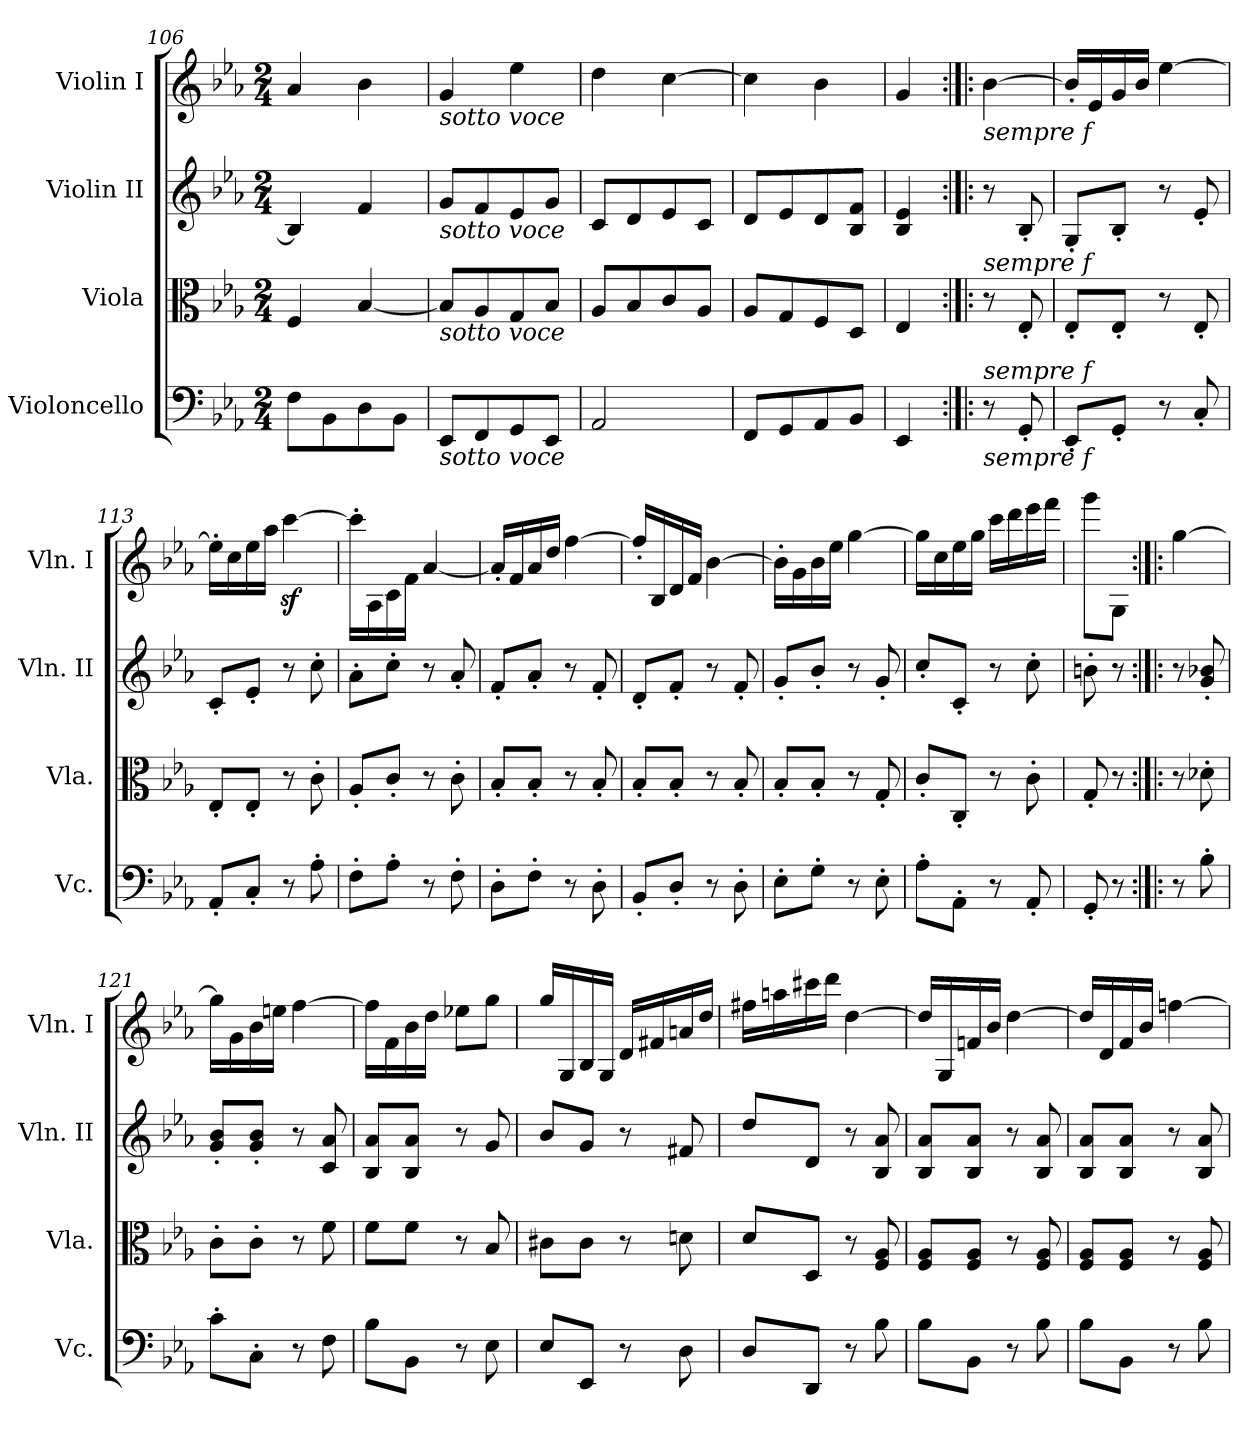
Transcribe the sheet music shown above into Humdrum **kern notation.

**kern	**kern	**kern	**kern
*part4	*part3	*part2	*part1
*staff4	*staff3	*staff2	*staff1
*I"Violoncello	*I"Viola	*I"Violin II	*I"Violin I
*I'Vc.	*I'Vla.	*I'Vln. II	*I'Vln. I
*clefF4	*clefC3	*clefG2	*clefG2
*k[b-e-a-]	*k[b-e-a-]	*k[b-e-a-]	*k[b-e-a-]
*M2/4	*M2/4	*M2/4	*M2/4
=106	=106	=106	=106
8F\L	4F/	4B-/]	4a-/
8BB-\	.	.	.
8D\	[4B-/	4f/	4b-\
8BB-\J	.	.	.
=107	=107	=107	=107
!	!	!	!LO:TX:b:i:t=sotto voce
!	!	!LO:TX:b:i:t=sotto voce	!
!	!LO:TX:b:i:t=sotto voce	!	!
!LO:TX:b:i:t=sotto voce	!	!	!
8EE-/L	8B-/L]	8g/L	4g/
8FF/	8A-/	8f/	.
8GG/	8G/	8e-/	4ee-\
8EE-/J	8B-/J	8g/J	.
=108	=108	=108	=108
2AA-/	8A-/L	8c/L	4dd\
.	8B-/	8d/	.
.	8c/	8e-/	[4cc\
.	8A-/J	8c/J	.
=109	=109	=109	=109
8FF/L	8A-/L	8d/L	4cc\]
8GG/	8G/	8e-/	.
8AA-/	8F/	8d/	4b-\
8BB-/J	8D/J	8B-/ 8f/J	.
=110	=110	=110	=110
4EE-/	4E-/	4B-/ 4e-/	4g/
=111:|!|:	=111:|!|:	=111:|!|:	=111:|!|:
!	!	!	!LO:TX:b:i:t=sempre f
!	!LO:TX:a:i:t=sempre f	!	!
!LO:TX:a:i:t=sempre f	!	!	!
!LO:TX:b:i:t=sempre f	!	!	!
8r	8r	8r	[4b-\
8GG'/	8E-'/	8B-'/	.
=112	=112	=112	=112
8EE-'/L	8E-'/L	8G'/L	16b-'/LL]
.	.	.	16e-/
8GG'/J	8E-'/J	8B-'/J	16g/
.	.	.	16b-/JJ
8r	8r	8r	[4ee-\
8C'/	8E-'/	8e-'/	.
=113	=113	=113	=113
8AA-'/L	8E-'/L	8c'/L	16ee-'\LL]
.	.	.	16cc\
8C'/J	8E-'/J	8e-'/J	16ee-\
.	.	.	16aa-\JJ
8r	8r	8r	[4cccz<\
8A-'\	8c'\	8cc'\	.
=114	=114	=114	=114
8F'\L	8A-'/L	8a-'\L	16ccc'\LL]
.	.	.	16A-\
8A-'\J	8c'/J	8cc'\J	16c\
.	.	.	16f\JJ
8r	8r	8r	[4a-/
8F'\	8c'\	8a-'/	.
=115	=115	=115	=115
8D'\L	8B-'/L	8f'/L	16a-'/LL]
.	.	.	16f/
8F'\J	8B-'/J	8a-'/J	16a-/
.	.	.	16dd/JJ
8r	8r	8r	[4ff\
8D'\	8B-'/	8f'/	.
=116	=116	=116	=116
8BB-'/L	8B-'/L	8d'/L	16ff'/LL]
.	.	.	16B-/
8D'/J	8B-'/J	8f'/J	16d/
.	.	.	16f/JJ
8r	8r	8r	[4b-\
8D'\	8B-'/	8f'/	.
=117	=117	=117	=117
8E-'\L	8B-'/L	8g'/L	16b-'\LL]
.	.	.	16g\
8G'\J	8B-'/J	8b-'/J	16b-\
.	.	.	16ee-\JJ
8r	8r	8r	[4gg\
8E-'\	8G'/	8g'/	.
=118	=118	=118	=118
8A-'\L	8c'/L	8cc'/L	16gg\LL]
.	.	.	16cc\
8AA-'\J	8C'/J	8c'/J	16ee-\
.	.	.	16gg\JJ
8r	8r	8r	16ccc\LL
.	.	.	16ddd\
8AA-'/	8c'\	8cc'\	16eee-\
.	.	.	16fff\JJ
=119	=119	=119	=119
8GG'/	8G'/	8bn'\	8ggg\L
8r	8r	8r	8G\J
=120:|!|:	=120:|!|:	=120:|!|:	=120:|!|:
8r	8r	8r	[4gg\
8B-'\	8d-X'\	8g/' 8b-X/'	.
=121	=121	=121	=121
8c'\L	8c'\L	8g/' 8b-/'L	16gg\LL]
.	.	.	16g\
8C'\J	8c'\J	8g/' 8b-/'J	16b-\
.	.	.	16een\JJ
8r	8r	8r	[4ff\
8F\	8f\	8c/ 8a-/	.
=122	=122	=122	=122
8B-\L	8f\L	8B-/ 8a-/L	16ff\LL]
.	.	.	16f\
8BB-\J	8f\J	8B-/ 8a-/J	16b-\
.	.	.	16dd\JJ
8r	8r	8r	8ee-X\L
8E-\	8B-/	8g/	8gg\J
=123	=123	=123	=123
8E-/L	8c#X\L	8b-/L	16gg/LL
.	.	.	16G/
8EE-/J	8c#\J	8g/J	16B-/
.	.	.	16G/JJ
8r	8r	8r	16d/LL
.	.	.	16f#X/
8D\	8dn\	8f#X/	16an/
.	.	.	16dd/JJ
=124	=124	=124	=124
8D/L	8d/L	8dd/L	16ff#X\LL
.	.	.	16aan\
8DD/J	8D/J	8d/J	16ccc#X\
.	.	.	16ddd\JJ
8r	8r	8r	[4dd\
8B-\	8F/ 8A-/	8B-/ 8a-/	.
=125	=125	=125	=125
8B-\L	8F/ 8A-/L	8B-/ 8a-/L	16dd/LL]
.	.	.	16G/
8BB-\J	8F/ 8A-/J	8B-/ 8a-/J	16fn/
.	.	.	16b-/JJ
8r	8r	8r	[4dd\
8B-\	8F/ 8A-/	8B-/ 8a-/	.
=126	=126	=126	=126
8B-\L	8F/ 8A-/L	8B-/ 8a-/L	16dd/LL]
.	.	.	16d/
8BB-\J	8F/ 8A-/J	8B-/ 8a-/J	16f/
.	.	.	16b-/JJ
8r	8r	8r	[4ffn\
8B-\	8F/ 8A-/	8B-/ 8a-/	.
=	=	=	=
*-	*-	*-	*-
